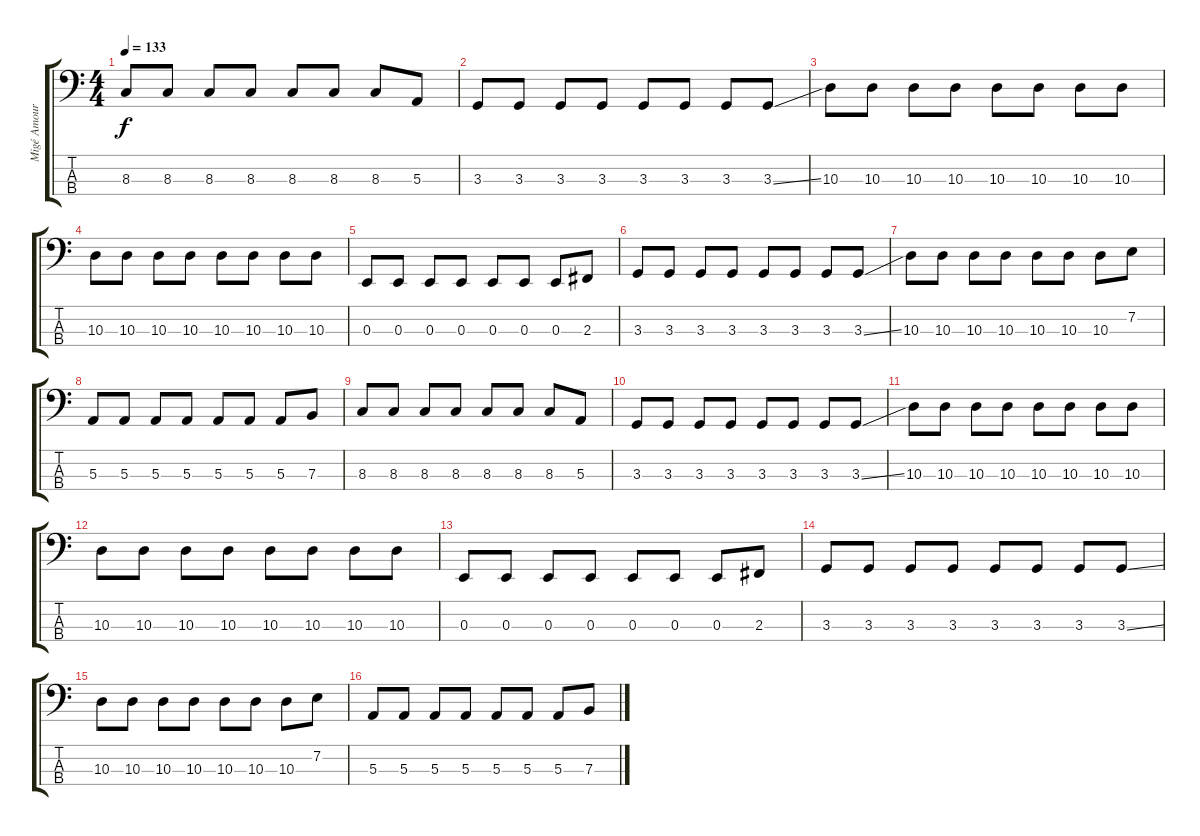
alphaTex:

\track ("Migé Amour (Bass)" "Migé Amour") {instrument electricbassfinger}
\staff {score tabs}
\tuning (D2 A1 E1 B0) {hide}
\ts (4 4)
\tempo 133
\clef f4
\ks c
8.3.8{dy f} 8.3.8 8.3.8 8.3.8 8.3.8 8.3.8 8.3.8 5.3.8 |
3.3.8 3.3.8 3.3.8 3.3.8 3.3.8 3.3.8 3.3.8 3.3{ss}.8 |
10.3.8 10.3.8 10.3.8 10.3.8 10.3.8 10.3.8 10.3.8 10.3.8 |
10.3.8 10.3.8 10.3.8 10.3.8 10.3.8 10.3.8 10.3.8 10.3.8 |
0.3.8 0.3.8 0.3.8 0.3.8 0.3.8 0.3.8 0.3.8 2.3.8 |
3.3.8 3.3.8 3.3.8 3.3.8 3.3.8 3.3.8 3.3.8 3.3{ss}.8 |
10.3.8 10.3.8 10.3.8 10.3.8 10.3.8 10.3.8 10.3.8 7.2.8 |
5.3.8 5.3.8 5.3.8 5.3.8 5.3.8 5.3.8 5.3.8 7.3.8 |
8.3.8 8.3.8 8.3.8 8.3.8 8.3.8 8.3.8 8.3.8 5.3.8 |
3.3.8 3.3.8 3.3.8 3.3.8 3.3.8 3.3.8 3.3.8 3.3{ss}.8 |
10.3.8 10.3.8 10.3.8 10.3.8 10.3.8 10.3.8 10.3.8 10.3.8 |
10.3.8 10.3.8 10.3.8 10.3.8 10.3.8 10.3.8 10.3.8 10.3.8 |
0.3.8 0.3.8 0.3.8 0.3.8 0.3.8 0.3.8 0.3.8 2.3.8 |
3.3.8 3.3.8 3.3.8 3.3.8 3.3.8 3.3.8 3.3.8 3.3{ss}.8 |
10.3.8 10.3.8 10.3.8 10.3.8 10.3.8 10.3.8 10.3.8 7.2.8 |
5.3.8 5.3.8 5.3.8 5.3.8 5.3.8 5.3.8 5.3.8 7.3.8
